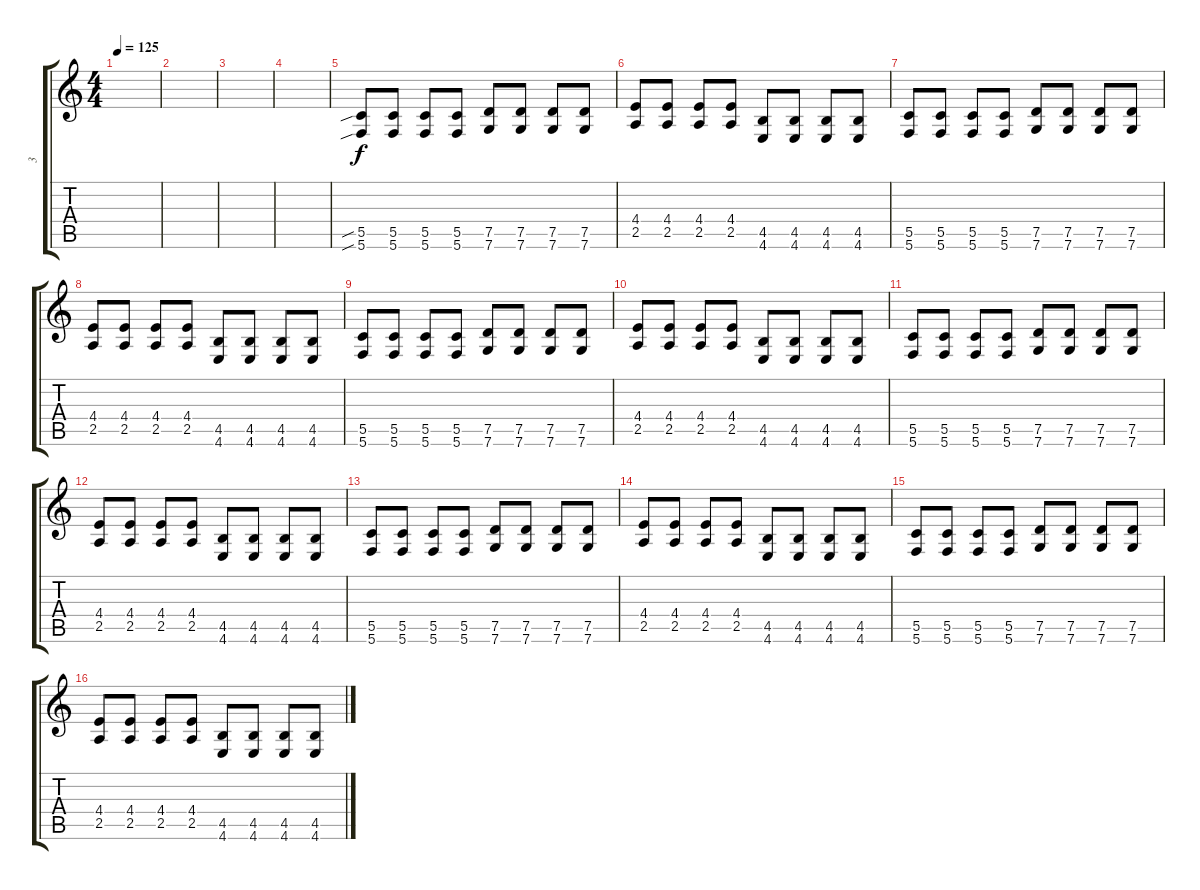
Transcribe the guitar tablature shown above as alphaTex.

\track ("3" "3") {instrument distortionguitar}
\staff {score tabs}
\tuning (D4 A3 F3 C3 G2 C2) {hide}
\ts (4 4)
\tempo 125
\clef g2
\ks c
|
|
|
|
(5.5{sib} 5.6{sib}).8 (5.5 5.6).8 (5.5 5.6).8 (5.5 5.6).8 (7.5 7.6).8 (7.5 7.6).8 (7.5 7.6).8 (7.5 7.6).8 |
(4.4 2.5).8 (4.4 2.5).8 (4.4 2.5).8 (4.4 2.5).8 (4.5 4.6).8 (4.5 4.6).8 (4.5 4.6).8 (4.5 4.6).8 |
(5.5 5.6).8 (5.5 5.6).8 (5.5 5.6).8 (5.5 5.6).8 (7.5 7.6).8 (7.5 7.6).8 (7.5 7.6).8 (7.5 7.6).8 |
(4.4 2.5).8 (4.4 2.5).8 (4.4 2.5).8 (4.4 2.5).8 (4.5 4.6).8 (4.5 4.6).8 (4.5 4.6).8 (4.5 4.6).8 |
(5.5 5.6).8 (5.5 5.6).8 (5.5 5.6).8 (5.5 5.6).8 (7.5 7.6).8 (7.5 7.6).8 (7.5 7.6).8 (7.5 7.6).8 |
(4.4 2.5).8 (4.4 2.5).8 (4.4 2.5).8 (4.4 2.5).8 (4.5 4.6).8 (4.5 4.6).8 (4.5 4.6).8 (4.5 4.6).8 |
(5.5 5.6).8 (5.5 5.6).8 (5.5 5.6).8 (5.5 5.6).8 (7.5 7.6).8 (7.5 7.6).8 (7.5 7.6).8 (7.5 7.6).8 |
(4.4 2.5).8 (4.4 2.5).8 (4.4 2.5).8 (4.4 2.5).8 (4.5 4.6).8 (4.5 4.6).8 (4.5 4.6).8 (4.5 4.6).8 |
(5.5 5.6).8 (5.5 5.6).8 (5.5 5.6).8 (5.5 5.6).8 (7.5 7.6).8 (7.5 7.6).8 (7.5 7.6).8 (7.5 7.6).8 |
(4.4 2.5).8 (4.4 2.5).8 (4.4 2.5).8 (4.4 2.5).8 (4.5 4.6).8 (4.5 4.6).8 (4.5 4.6).8 (4.5 4.6).8 |
(5.5 5.6).8 (5.5 5.6).8 (5.5 5.6).8 (5.5 5.6).8 (7.5 7.6).8 (7.5 7.6).8 (7.5 7.6).8 (7.5 7.6).8 |
(4.4 2.5).8 (4.4 2.5).8 (4.4 2.5).8 (4.4 2.5).8 (4.5 4.6).8 (4.5 4.6).8 (4.5 4.6).8 (4.5 4.6).8
